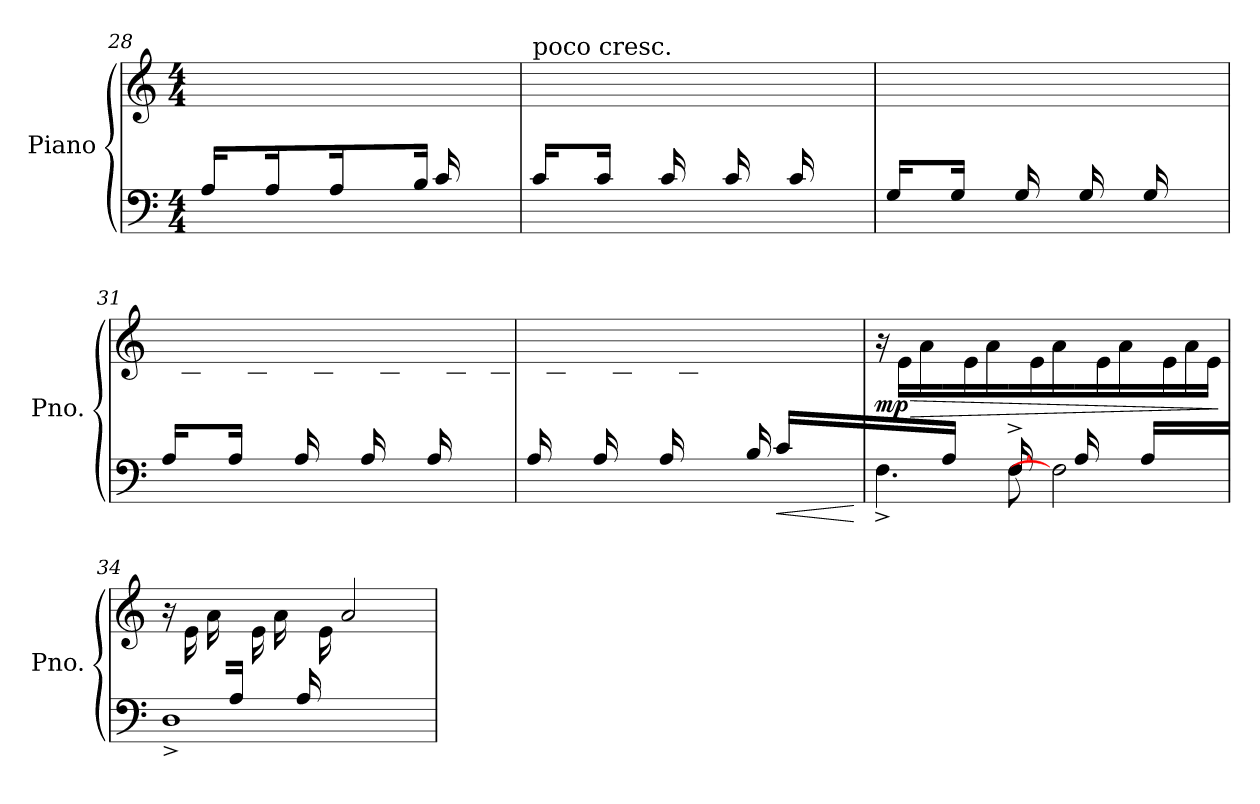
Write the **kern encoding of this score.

**kern	**kern	**dynam
*part1	*part1	*part1
*staff2	*staff1	*staff1/2
*I"Piano	*	*
*I'Pno.	*	*
*clefF4	*clefG2	*
*k[]	*k[]	*
*M4/4	*M4/4	*
=28	=28	=28
*^	*	*
16A/LL	1ryy	16ryy	.
8ryy	.	16e\	.
.	.	16a\	.
16A/JJ	.	16ryy	.
8ryy	.	16e\LL	.
.	.	16a\	.
16A/	.	16ryy	.
4ryy	.	16e\JJ	.
.	.	8.a\L	.
16B/Jk	.	8ryy	.
16c/LL	.	.	.
8.ryy	.	16e\	.
.	.	16g\	.
.	.	16b\JJ	.
=29	=29	=29	=29
!	!	!LO:TX:a:t=poco cresc.	!
16c/LL	1ryy	16ryy	.
8ryy	.	16e\	.
.	.	16cc\	.
16c/JJ	.	16ryy	.
8ryy	.	16e\LL	.
.	.	16cc\	.
16c/	.	16ryy	.
8ryy	.	16e\JJ	.
.	.	16cc\LL	.
16c/	.	16ryy	.
8ryy	.	16e\	.
.	.	16cc\JJ	.
16c/LL	.	16ryy	.
8.ryy	.	16e\	.
.	.	16cc\	.
.	.	16e\JJ	.
!!LO:LB:g=z
=30	=30	=30	=30
16G/LL	1ryy	16ryy	.
8ryy	.	16d\	.
.	.	16b\	.
16G/JJ	.	16ryy	.
8ryy	.	16d\LL	.
.	.	16b\	.
16G/	.	16ryy	.
8ryy	.	16d\JJ	.
.	.	16b\LL	.
16G/	.	16ryy	.
8ryy	.	16d\	.
.	.	16b\JJ	.
16G/LL	.	16ryy	.
8.ryy	.	16d\	.
.	.	16b\	.
.	.	16d\JJ	.
=31	=31	=31	=31
16A/LL	1ryy	16ryy	.
8ryy	.	16c\	.
.	.	16a\	.
16A/JJ	.	16ryy	.
8ryy	.	16c\LL	.
.	.	16a\	.
16A/	.	16ryy	.
8ryy	.	16c\JJ	.
.	.	16a\LL	.
16A/	.	16ryy	.
8ryy	.	16c\	.
.	.	16a\JJ	.
16A/LL	.	16ryy	.
8.ryy	.	16c\	.
.	.	16a\	.
.	.	16c\JJ	.
=32	=32	=32	=32
16A/LL	1ryy	16ryy	.
8ryy	.	16c\	.
.	.	16a\	.
16A/JJ	.	16ryy	.
8ryy	.	16c\LL	.
.	.	16a\	.
16A/	.	16ryy	.
4ryy	.	16c\JJ	.
.	.	8.a\L	.
16B/Jk	.	8ryy	.
!	!	!	!LO:HP:b=2
16c/LL	.	.	<
8.ryy	.	16e\	.
.	.	16g\	.
.	.	16b\JJ	.
*v	*v	*	*
.	.	[
!!LO:PB:g=z
=33	=33	=33
*^	*	*
!	!	!	!LO:HP:b
!	!	!	!LO:DY:n=1:b
8.ryy	4.F^\	16r	> mp
.	.	16e\LL	.
.	.	16a\	.
16A/JJ	.	16ryy	.
8ryy	.	16e\LL	.
.	.	16a\	.
[16F^/	8F\	16ryy	.
8ryy	.	16e\JJ	.
.	2F\]	16a\LL	.
16A/	.	16ryy	.
8ryy	.	16e\	.
.	.	16a\JJ	.
16A/LL	.	16ryy	.
8.ryy	.	16e\	.
.	.	16a\	.
.	.	16e\JJ	.
*v	*v	*	*
.	.	]
=34	=34	=34
*^	*	*
8.ryy	1D^	16r	.
.	.	16e\LL	.
.	.	16a\	.
16A/JJ	.	16ryy	.
8ryy	.	16e\LL	.
.	.	16a\	.
16A/	.	16ryy	.
2ryy	.	16e\JJ	.
.	.	2a/	.
16ryy	.	.	.
*v	*v	*	*
=	=	=
*-	*-	*-
